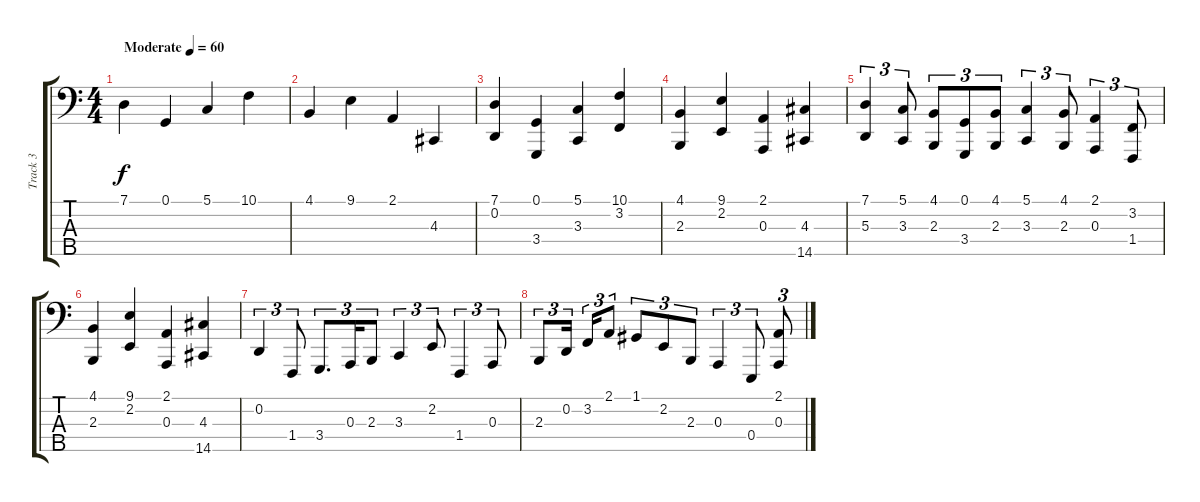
\track ("Track 3" "Track 3") {mute instrument acousticgrandpiano}
\staff {score tabs}
\tuning (G2 D2 A1 E1 B-1) {hide}
\ts (4 4)
\tempo (60 "Moderate")
\clef f4
\ks c
7.1.4{dy f instrument acousticgrandpiano} 0.1.4 5.1.4 10.1.4 |
4.1.4 9.1.4 2.1.4 4.3.4 |
(7.1 0.2).4 (0.1 3.4).4 (5.1 3.3).4 (10.1 3.2).4 |
(4.1 2.3).4 (9.1 2.2).4 (2.1 0.3).4 (4.3 14.5).4 |
(7.1 5.3).4{tu (3 2)} (5.1 3.3).8{tu (3 2)} (4.1 2.3).8{tu (3 2)} (0.1 3.4).8{tu (3 2)} (4.1 2.3).8{tu (3 2)} (5.1 3.3).4{tu (3 2)} (4.1 2.3).8{tu (3 2)} (2.1 0.3).4{tu (3 2)} (3.2 1.4).8{tu (3 2)} |
(4.1 2.3).4 (9.1 2.2).4 (2.1 0.3).4 (4.3 14.5).4 |
0.2.4{tu (3 2)} 1.4.8{tu (3 2)} 3.4.8{d tu (3 2)} 0.3.16{tu (3 2)} 2.3.8{tu (3 2)} 3.3.4{tu (3 2)} 2.2.8{tu (3 2)} 1.4.4{tu (3 2)} 0.3.8{tu (3 2)} |
2.3.8{tu (3 2)} 0.2.16{tu (3 2) beam splitsecondary} 3.2.16{tu (3 2)} 2.1.8{tu (3 2)} 1.1.8{tu (3 2)} 2.2.8{tu (3 2)} 2.3.8{tu (3 2)} 0.3.4{tu (3 2)} 0.4.8{tu (3 2)} (2.1 0.3).8{tu (3 2)}
